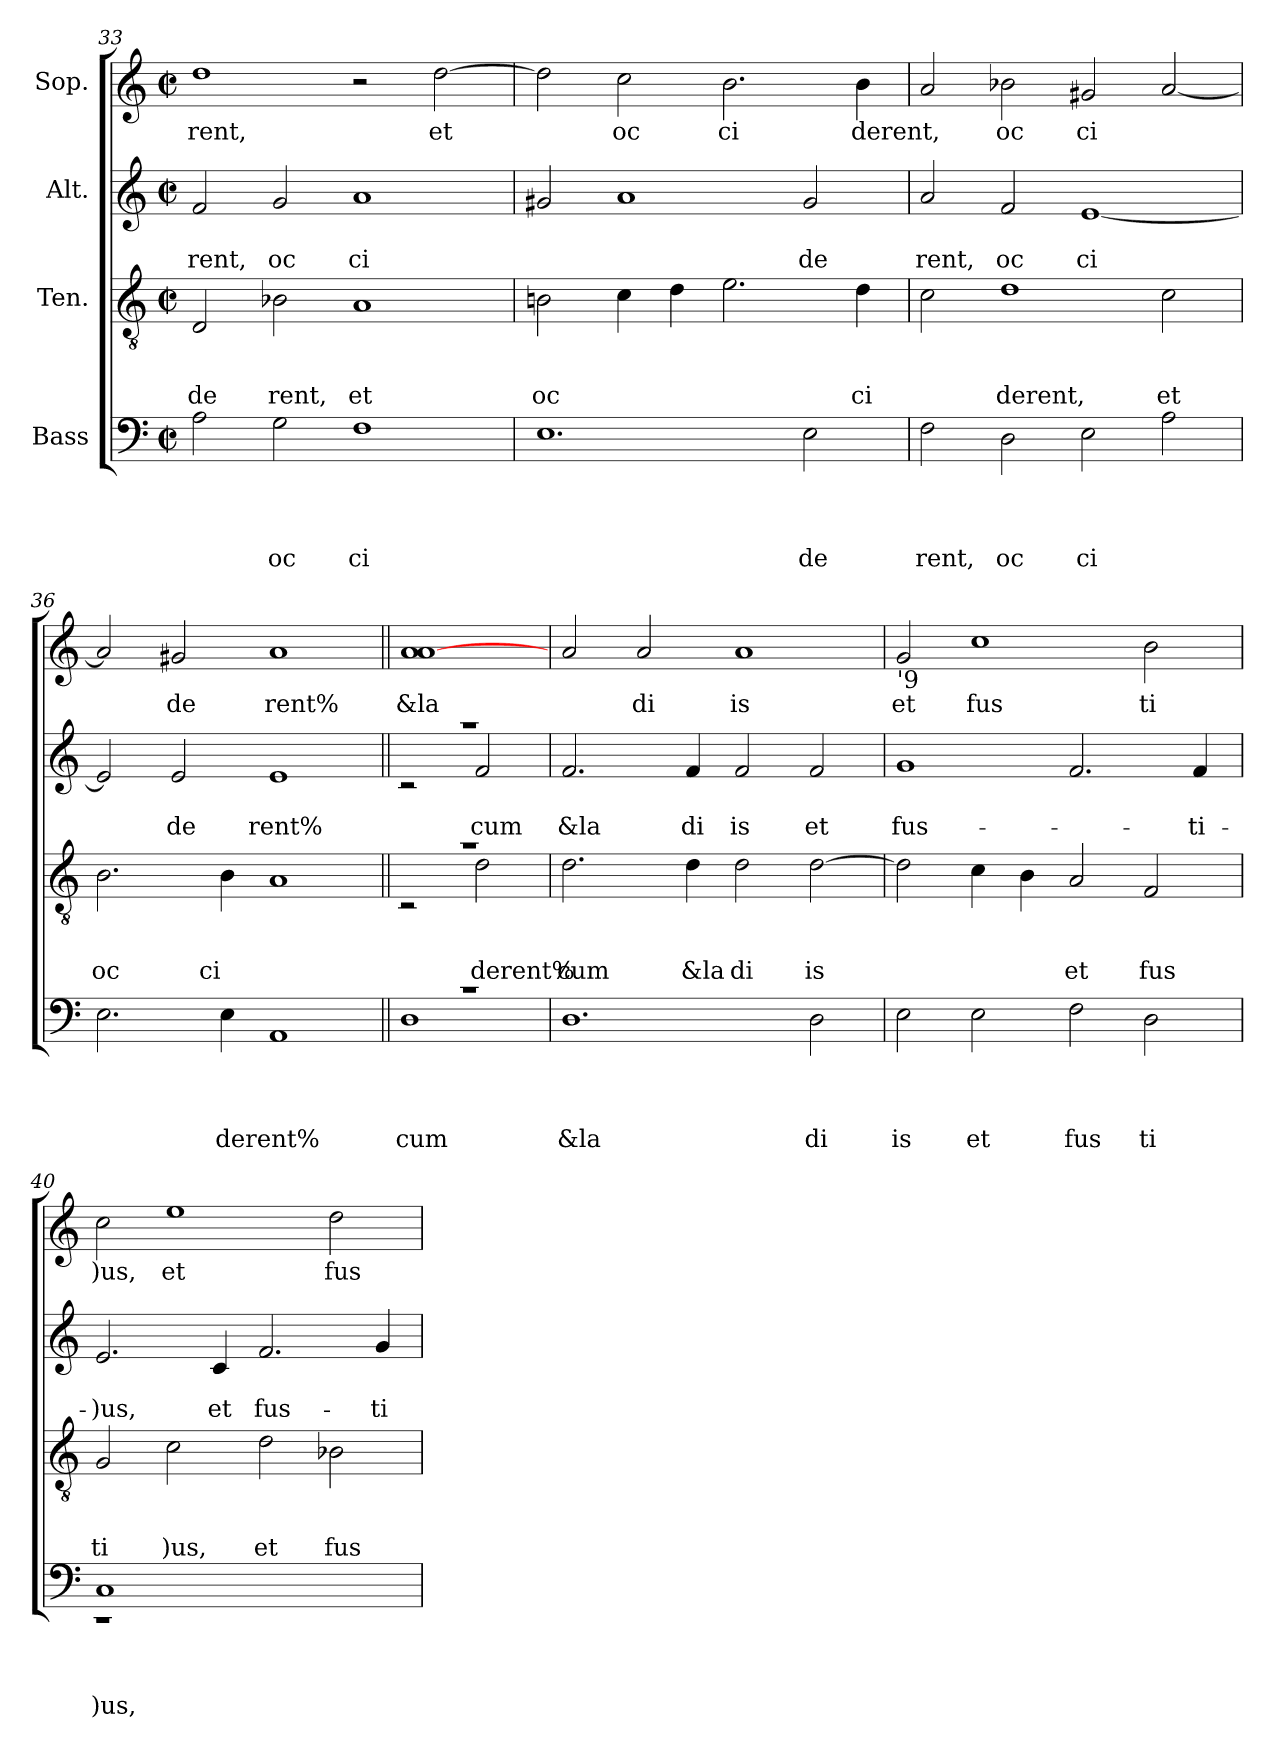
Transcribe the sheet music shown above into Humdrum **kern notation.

**kern	**text	**text	**text	**text	**kern	**text	**text	**text	**kern	**text	**text	**kern	**text
*part4	*part4	*part4	*part4	*part4	*part3	*part3	*part3	*part3	*part2	*part2	*part2	*part1	*part1
*staff4	*staff4	*staff4	*staff4	*staff4	*staff3	*staff3	*staff3	*staff3	*staff2	*staff2	*staff2	*staff1	*staff1
*I"Bass	*	*	*	*	*I"Ten.	*	*	*	*I"Alt.	*	*	*I"Sop.	*
*clefF4	*	*	*	*	*clefGv2	*	*	*	*clefG2	*	*	*clefG2	*
*k[]	*	*	*	*	*k[]	*	*	*	*k[]	*	*	*k[]	*
*C:	*	*	*	*	*C:	*	*	*	*C:	*	*	*C:	*
*M2/2	*	*	*	*	*M2/2	*	*	*	*M2/2	*	*	*M2/2	*
*met(c|)	*	*	*	*	*met(c|)	*	*	*	*met(c|)	*	*	*met(c|)	*
=33	=33	=33	=33	=33	=33	=33	=33	=33	=33	=33	=33	=33	=33
!	!	!	!	!	!	!	!	!LO:LY:b	!	!	!LO:LY:b	!	!LO:LY:b
2A\	.	.	.	.	2D/	.	.	de	2f/	.	rent,	1dd	rent,
!	!	!	!	!LO:LY:b	!	!	!	!LO:LY:b	!	!	!LO:LY:b	!	!
2G\	.	.	.	oc	2B-X\	.	.	rent,	2g/	.	oc	.	.
!	!	!	!	!LO:LY:b	!	!	!	!LO:LY:b	!	!	!LO:LY:b	!	!
1F	.	.	.	ci	1A	.	.	et	1a	.	ci	2r	.
!	!	!	!	!	!	!	!	!	!	!	!	!	!LO:LY:b
.	.	.	.	.	.	.	.	.	.	.	.	[>2dd\	et
=34	=34	=34	=34	=34	=34	=34	=34	=34	=34	=34	=34	=34	=34
!	!	!	!	!	!	!	!	!LO:LY:b	!	!	!	!	!
1.E	.	.	.	.	2Bn\	.	.	oc	2g#X/	.	.	2dd\]	.
!	!	!	!	!	!	!	!	!	!	!	!	!	!LO:LY:b
.	.	.	.	.	4c\	.	.	.	1a	.	.	2cc\	oc
.	.	.	.	.	4d\	.	.	.	.	.	.	.	.
!	!	!	!	!	!	!	!	!	!	!	!	!	!LO:LY:b
.	.	.	.	.	2.e\	.	.	.	.	.	.	2.b\	ci
!	!	!	!	!LO:LY:b	!	!	!	!	!	!	!LO:LY:b	!	!
2E\	.	.	.	de	.	.	.	.	2g#/	.	de	.	.
!	!	!	!	!	!	!	!	!LO:LY:b	!	!	!	!	!LO:LY:b
.	.	.	.	.	4d\	.	.	ci	.	.	.	4b\	derent,
=35	=35	=35	=35	=35	=35	=35	=35	=35	=35	=35	=35	=35	=35
!	!	!	!	!LO:LY:b	!	!	!	!	!	!	!LO:LY:b	!	!
2F\	.	.	.	rent,	2c\	.	.	.	2a/	.	rent,	2a/	.
!	!	!	!	!LO:LY:b	!	!	!	!LO:LY:b	!	!	!LO:LY:b	!	!LO:LY:b
2D\	.	.	.	oc	1d	.	.	derent,	2f/	.	oc	2b-X\	oc
!	!	!	!	!LO:LY:b	!	!	!	!	!	!	!LO:LY:b	!	!LO:LY:b
2E\	.	.	.	ci	.	.	.	.	[<1e	.	ci	2g#X/	ci
!	!	!	!	!	!	!	!	!LO:LY:b	!	!	!	!	!
2A\	.	.	.	.	2c\	.	.	et	.	.	.	[<2a/	.
=36	=36	=36	=36	=36	=36	=36	=36	=36	=36	=36	=36	=36	=36
!	!	!	!	!	!	!	!	!LO:LY:b	!	!	!	!	!
2.E\	.	.	.	.	2.B\	.	.	oc	2e/]	.	.	2a/]	.
!	!	!	!	!	!	!	!	!	!	!	!LO:LY:b	!	!LO:LY:b
.	.	.	.	.	.	.	.	.	2e/	.	de	2g#X/	de
!	!	!	!	!LO:LY:b	!	!	!	!LO:LY:b	!	!	!	!	!
4E\	.	.	.	derent%	4B\	.	.	ci	.	.	.	.	.
!	!	!	!	!	!	!	!	!	!	!	!LO:LY:b	!	!LO:LY:b
1AA	.	.	.	.	1A	.	.	.	1e	.	rent%	1a	rent%
=37||	=37||	=37||	=37||	=37||	=37||	=37||	=37||	=37||	=37||	=37||	=37||	=37||	=37||
*^	*	*	*	*	*	*	*	*	*	*	*	*	*
!	!	!	!	!	!LO:LY:b	!	!	!	!	!	!	!	!	!LO:LY:b
*	*	*	*	*	*	*^	*	*	*	*^	*	*	*	*
1rc	1D	.	.	.	cum	1ra	2rC	.	.	.	1raa	2rc	.	.	1a [<1a	&la
!	!	!	!	!	!	!	!	!	!	!LO:LY:b	!	!	!	!LO:LY:b	!	!
.	.	.	.	.	.	.	2d\	.	.	derent%	.	2f/	.	cum	.	.
*v	*v	*	*	*	*	*	*	*	*	*	*	*	*	*	*	*
=38	=38	=38	=38	=38	=38	=38	=38	=38	=38	=38	=38	=38	=38	=38	=38
!	!	!	!	!LO:LY:b	!	!	!	!	!LO:LY:b	!	!	!	!LO:LY:b	!	!
*	*	*	*	*	*v	*v	*	*	*	*	*	*	*	*	*
*	*	*	*	*	*	*	*	*	*v	*v	*	*	*	*
1.D	.	.	.	&la	2.d\	.	.	cum	2.f/	.	&la	2a/	.
!	!	!	!	!	!	!	!	!	!	!	!	!	!LO:LY:b
.	.	.	.	.	.	.	.	.	.	.	.	2a/	di
!	!	!	!	!	!	!	!	!LO:LY:b	!	!	!LO:LY:b	!	!
.	.	.	.	.	4d\	.	.	&la	4f/	.	di	.	.
!	!	!	!	!	!	!	!	!LO:LY:b	!	!	!LO:LY:b	!	!LO:LY:b
.	.	.	.	.	2d\	.	.	di	2f/	.	is	1a	is
!	!	!	!	!LO:LY:b	!	!	!	!LO:LY:b	!	!	!LO:LY:b	!	!
2D\	.	.	.	di	[<2d\	.	.	is	2f/	.	et	.	.
!!LO:LB:g=z
=39	=39	=39	=39	=39	=39	=39	=39	=39	=39	=39	=39	=39	=39
!	!	!	!	!	!	!	!	!	!	!	!	!LO:TX:b:t='9	!
!	!	!	!	!LO:LY:b	!	!	!	!	!	!	!LO:LY:b	!	!LO:LY:b
2E\	.	.	.	is	2d\]	.	.	.	1g	.	fus-	2g/	et
!	!	!	!	!LO:LY:b	!	!	!	!	!	!	!	!	!LO:LY:b
2E\	.	.	.	et	4c\	.	.	.	.	.	.	1cc	fus
.	.	.	.	.	4B\	.	.	.	.	.	.	.	.
!	!	!	!	!LO:LY:b	!	!	!	!LO:LY:b	!	!	!	!	!
2F\	.	.	.	fus	2A/	.	.	et	2.f/	.	.	.	.
!	!	!	!	!LO:LY:b	!	!	!	!LO:LY:b	!	!	!	!	!LO:LY:b
2D\	.	.	.	ti	2F/	.	.	fus	.	.	.	2b\	ti
!	!	!	!	!	!	!	!	!	!	!	!LO:LY:b	!	!
.	.	.	.	.	.	.	.	.	4f/	.	-ti-	.	.
=40	=40	=40	=40	=40	=40	=40	=40	=40	=40	=40	=40	=40	=40
*^	*	*	*	*	*	*	*	*	*	*	*	*	*
!	!LO:N:vis=1	!	!	!	!LO:LY:b	!	!	!	!LO:LY:b	!	!	!LO:LY:b	!	!LO:LY:b
1C	0rEE	.	.	.	)us,	2G/	.	.	ti	2.e/	.	-)us,	2cc\	)us,
!	!	!	!	!	!	!	!	!	!LO:LY:b	!	!	!	!	!LO:LY:b
.	.	.	.	.	.	2c\	.	.	)us,	.	.	.	1ee	et
!	!	!	!	!	!	!	!	!	!	!	!	!LO:LY:b	!	!
.	.	.	.	.	.	.	.	.	.	4c/	.	et	.	.
!	!	!	!	!	!	!	!	!	!LO:LY:b	!	!	!LO:LY:b	!	!
1ryy	.	.	.	.	.	2d\	.	.	et	2.f/	.	fus-	.	.
!	!	!	!	!	!	!	!	!	!LO:LY:b	!	!	!	!	!LO:LY:b
.	.	.	.	.	.	2B-X\	.	.	fus	.	.	.	2dd\	fus
!	!	!	!	!	!	!	!	!	!	!	!	!LO:LY:b	!	!
.	.	.	.	.	.	.	.	.	.	4g/	.	-ti-	.	.
*v	*v	*	*	*	*	*	*	*	*	*	*	*	*	*
=	=	=	=	=	=	=	=	=	=	=	=	=	=
*-	*-	*-	*-	*-	*-	*-	*-	*-	*-	*-	*-	*-	*-
